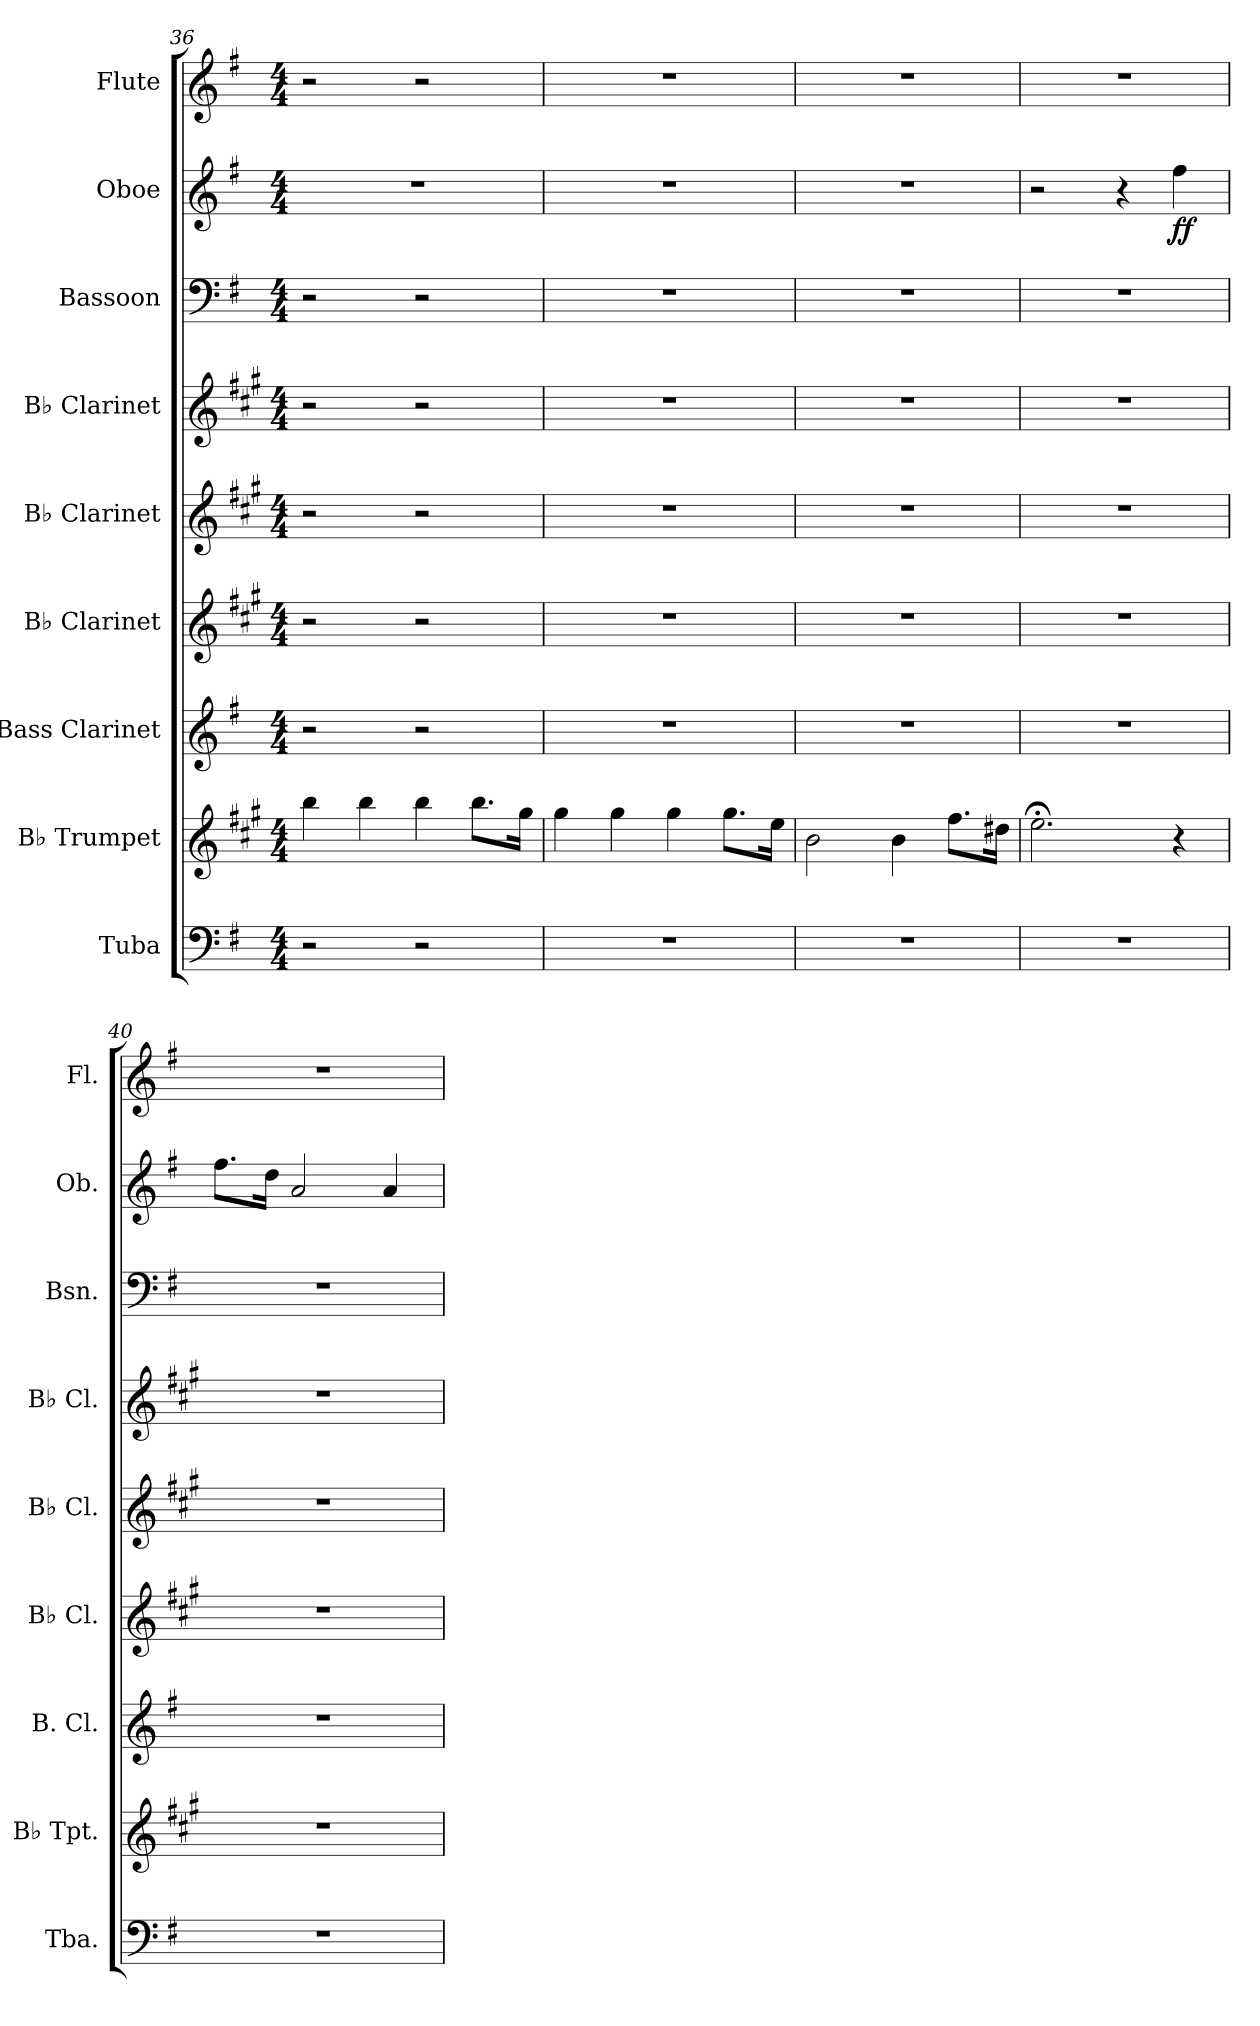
**kern	**kern	**kern	**kern	**kern	**kern	**kern	**kern	**dynam	**kern
*part9	*part8	*part7	*part6	*part5	*part4	*part3	*part2	*part2	*part1
*staff9	*staff8	*staff7	*staff6	*staff5	*staff4	*staff3	*staff2	*staff2	*staff1
*I"Tuba	*I"B♭ Trumpet	*I"Bass Clarinet	*I"B♭ Clarinet	*I"B♭ Clarinet	*I"B♭ Clarinet	*I"Bassoon	*I"Oboe	*	*I"Flute
*I'Tba.	*I'B♭ Tpt.	*I'B. Cl.	*I'B♭ Cl.	*I'B♭ Cl.	*I'B♭ Cl.	*I'Bsn.	*I'Ob.	*	*I'Fl.
*clefF4	*clefG2	*clefG2	*clefG2	*clefG2	*clefG2	*clefF4	*clefG2	*	*clefG2
*	*ITrd1c2	*ITrd8c14	*ITrd1c2	*ITrd1c2	*ITrd1c2	*	*	*	*
*k[f#]	*k[f#]	*k[f#]	*k[f#]	*k[f#]	*k[f#]	*k[f#]	*k[f#]	*	*k[f#]
*M4/4	*M4/4	*M4/4	*M4/4	*M4/4	*M4/4	*M4/4	*M4/4	*	*M4/4
=36	=36	=36	=36	=36	=36	=36	=36	=36	=36
2r	4aa\	2r	2r	2r	2r	2r	1r	.	2r
.	4aa\	.	.	.	.	.	.	.	.
2r	4aa\	2r	2r	2r	2r	2r	.	.	2r
.	8.aa\L	.	.	.	.	.	.	.	.
.	16ff#\Jk	.	.	.	.	.	.	.	.
!!LO:PB:g=z
=37	=37	=37	=37	=37	=37	=37	=37	=37	=37
1r	4ff#\	1r	1r	1r	1r	1r	1r	.	1r
.	4ff#\	.	.	.	.	.	.	.	.
.	4ff#\	.	.	.	.	.	.	.	.
.	8.ff#\L	.	.	.	.	.	.	.	.
.	16dd\Jk	.	.	.	.	.	.	.	.
=38	=38	=38	=38	=38	=38	=38	=38	=38	=38
1r	2a\	1r	1r	1r	1r	1r	1r	.	1r
.	4a\	.	.	.	.	.	.	.	.
.	8.ee\L	.	.	.	.	.	.	.	.
.	16cc#X\Jk	.	.	.	.	.	.	.	.
=39	=39	=39	=39	=39	=39	=39	=39	=39	=39
1r	2.dd;<\	1r	1r	1r	1r	1r	2r	.	1r
.	.	.	.	.	.	.	4r	.	.
!	!	!	!	!	!	!	!	!LO:DY:b	!
.	4r	.	.	.	.	.	4ff#\	ff	.
=40	=40	=40	=40	=40	=40	=40	=40	=40	=40
1r	1r	1r	1r	1r	1r	1r	8.ff#\L	.	1r
.	.	.	.	.	.	.	16dd\Jk	.	.
.	.	.	.	.	.	.	2a/	.	.
.	.	.	.	.	.	.	4a/	.	.
=	=	=	=	=	=	=	=	=	=
*-	*-	*-	*-	*-	*-	*-	*-	*-	*-
